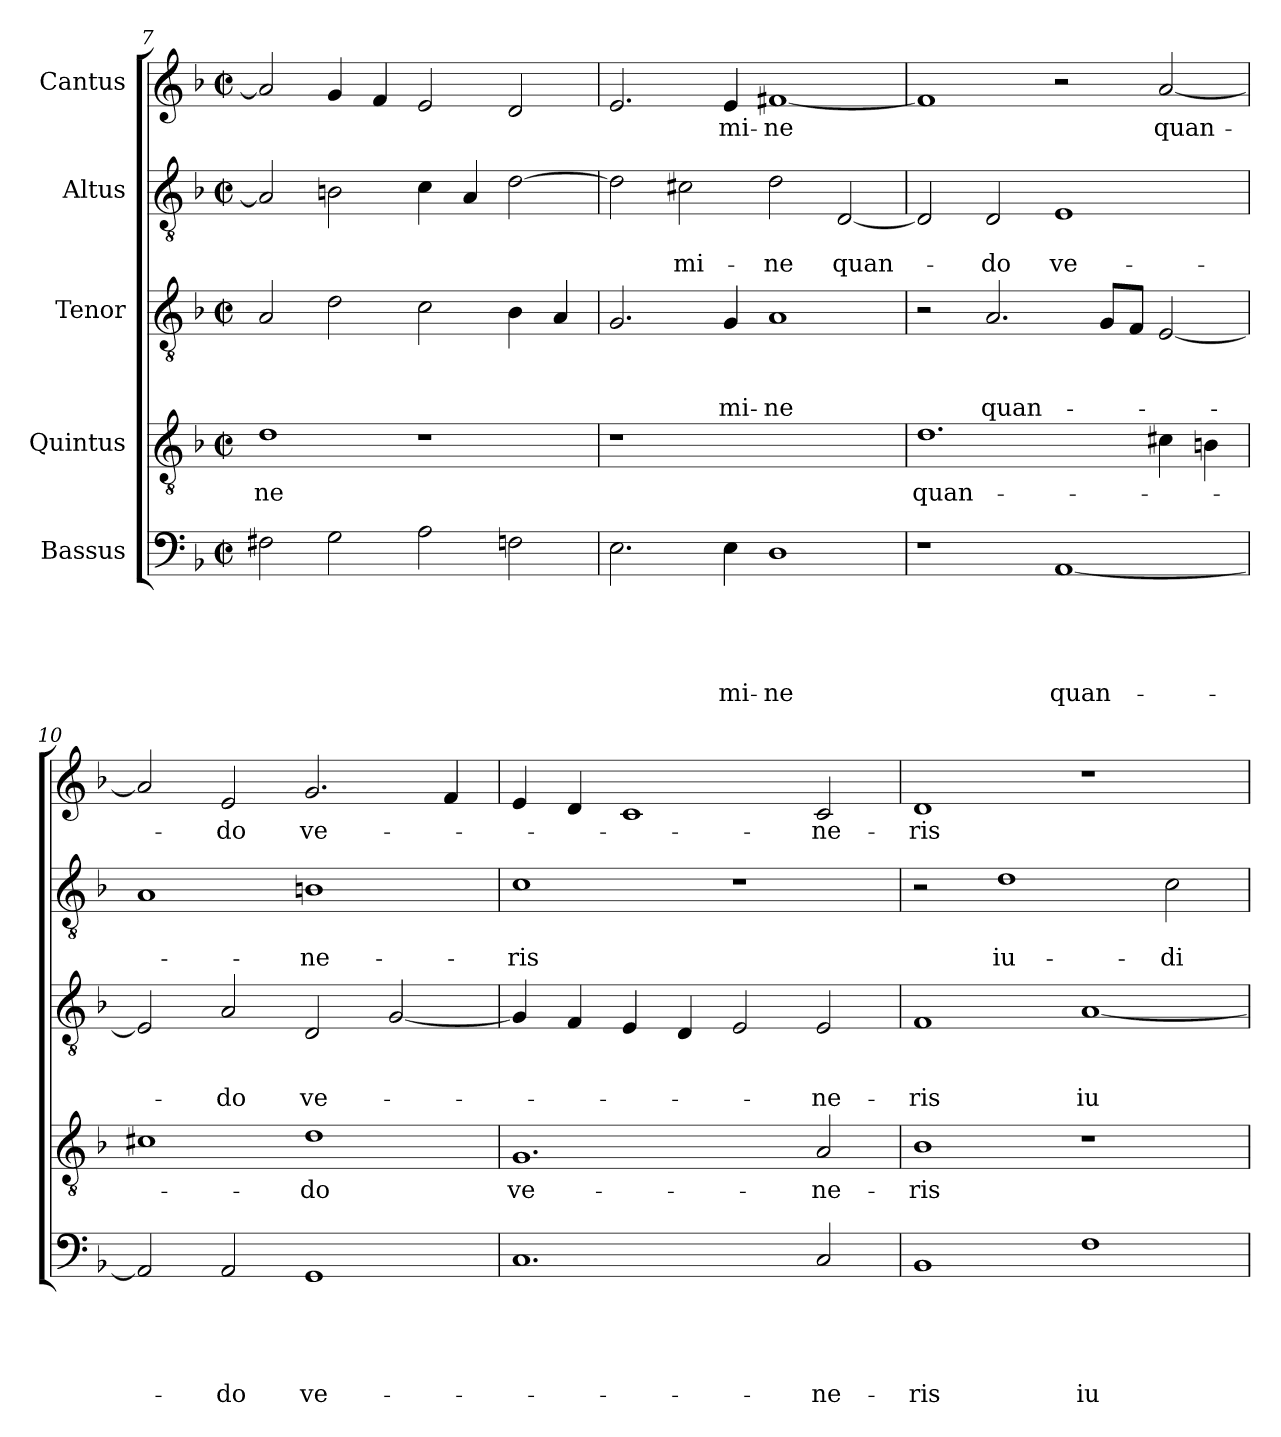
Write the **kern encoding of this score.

**kern	**text	**text	**text	**text	**text	**kern	**text	**kern	**text	**text	**text	**kern	**text	**text	**kern	**text
*part5	*part5	*part5	*part5	*part5	*part5	*part4	*part4	*part3	*part3	*part3	*part3	*part2	*part2	*part2	*part1	*part1
*staff5	*staff5	*staff5	*staff5	*staff5	*staff5	*staff4	*staff4	*staff3	*staff3	*staff3	*staff3	*staff2	*staff2	*staff2	*staff1	*staff1
*I"Bassus	*	*	*	*	*	*I"Quintus	*	*I"Tenor	*	*	*	*I"Altus	*	*	*I"Cantus	*
*clefF4	*	*	*	*	*	*clefGv2	*	*clefGv2	*	*	*	*clefGv2	*	*	*clefG2	*
*k[b-]	*	*	*	*	*	*k[b-]	*	*k[b-]	*	*	*	*k[b-]	*	*	*k[b-]	*
*F:	*	*	*	*	*	*F:	*	*F:	*	*	*	*F:	*	*	*F:	*
*M2/2	*	*	*	*	*	*M2/2	*	*M2/2	*	*	*	*M2/2	*	*	*M2/2	*
*met(c|)	*	*	*	*	*	*met(c|)	*	*met(c|)	*	*	*	*met(c|)	*	*	*met(c|)	*
=7	=7	=7	=7	=7	=7	=7	=7	=7	=7	=7	=7	=7	=7	=7	=7	=7
!	!	!	!	!	!	!	!LO:LY:b	!	!	!	!	!	!	!	!	!
2F#X\	.	.	.	.	.	1d	-ne	2A/	.	.	.	2A/]	.	.	2a/]	.
2G\	.	.	.	.	.	.	.	2d\	.	.	.	2Bn\	.	.	4g/	.
.	.	.	.	.	.	.	.	.	.	.	.	.	.	.	4f/	.
2A\	.	.	.	.	.	1r	.	2c\	.	.	.	4c\	.	.	2e/	.
.	.	.	.	.	.	.	.	.	.	.	.	4A/	.	.	.	.
2Fn\	.	.	.	.	.	.	.	4B-\	.	.	.	[2d\	.	.	2d/	.
.	.	.	.	.	.	.	.	4A/	.	.	.	.	.	.	.	.
=8	=8	=8	=8	=8	=8	=8	=8	=8	=8	=8	=8	=8	=8	=8	=8	=8
2.E\	.	.	.	.	.	1r	.	2.G/	.	.	.	2d\]	.	.	2.e/	.
!	!	!	!	!	!	!	!	!	!	!	!	!	!	!LO:LY:b	!	!
.	.	.	.	.	.	.	.	.	.	.	.	2c#X\	.	-mi-	.	.
!	!	!	!	!	!LO:LY:b	!	!	!	!	!	!LO:LY:b	!	!	!	!	!LO:LY:b
4E\	.	.	.	.	-mi-	.	.	4G/	.	.	-mi-	.	.	.	4e/	-mi-
!	!	!	!	!	!LO:LY:b	!	!	!	!	!	!LO:LY:b	!	!	!LO:LY:b	!	!LO:LY:b
1D	.	.	.	.	-ne	1ryy	.	1A	.	.	-ne	2d\	.	-ne	[1f#X	-ne
!	!	!	!	!	!	!	!	!	!	!	!	!	!	!LO:LY:b	!	!
.	.	.	.	.	.	.	.	.	.	.	.	[2D/	.	quan-	.	.
=9	=9	=9	=9	=9	=9	=9	=9	=9	=9	=9	=9	=9	=9	=9	=9	=9
!	!	!	!	!	!	!	!LO:LY:b	!	!	!	!	!	!	!	!	!
1r	.	.	.	.	.	1.d	quan-	2r	.	.	.	2D/]	.	.	1f#]	.
!	!	!	!	!	!	!	!	!	!	!	!LO:LY:b	!	!	!LO:LY:b	!	!
.	.	.	.	.	.	.	.	2.A/	.	.	quan-	2D/	.	-do	.	.
!	!	!	!	!	!LO:LY:b	!	!	!	!	!	!	!	!	!LO:LY:b	!	!
[1AA	.	.	.	.	quan-	.	.	.	.	.	.	1E	.	ve-	2r	.
.	.	.	.	.	.	.	.	8G/L	.	.	.	.	.	.	.	.
.	.	.	.	.	.	.	.	8F/J	.	.	.	.	.	.	.	.
!	!	!	!	!	!	!	!	!	!	!	!	!	!	!	!	!LO:LY:b
.	.	.	.	.	.	4c#X\	.	[2E/	.	.	.	.	.	.	[2a/	quan-
.	.	.	.	.	.	4Bn\	.	.	.	.	.	.	.	.	.	.
!!LO:PB:g=z
=10	=10	=10	=10	=10	=10	=10	=10	=10	=10	=10	=10	=10	=10	=10	=10	=10
2AA/]	.	.	.	.	.	1c#X	.	2E/]	.	.	.	1A	.	.	2a/]	.
!	!	!	!	!	!LO:LY:b	!	!	!	!	!	!LO:LY:b	!	!	!	!	!LO:LY:b
2AA/	.	.	.	.	-do	.	.	2A/	.	.	-do	.	.	.	2e/	-do
!	!	!	!	!	!LO:LY:b	!	!LO:LY:b	!	!	!	!LO:LY:b	!	!	!LO:LY:b	!	!LO:LY:b
1GG	.	.	.	.	ve-	1d	-do	2D/	.	.	ve-	1Bn	.	-ne-	2.g/	ve-
.	.	.	.	.	.	.	.	[2G/	.	.	.	.	.	.	.	.
.	.	.	.	.	.	.	.	.	.	.	.	.	.	.	4f/	.
=11	=11	=11	=11	=11	=11	=11	=11	=11	=11	=11	=11	=11	=11	=11	=11	=11
!	!	!	!	!	!	!	!LO:LY:b	!	!	!	!	!	!	!LO:LY:b	!	!
1.C	.	.	.	.	.	1.G	ve-	4G/]	.	.	.	1c	.	-ris	4e/	.
.	.	.	.	.	.	.	.	4F/	.	.	.	.	.	.	4d/	.
.	.	.	.	.	.	.	.	4E/	.	.	.	.	.	.	1c	.
.	.	.	.	.	.	.	.	4D/	.	.	.	.	.	.	.	.
.	.	.	.	.	.	.	.	2E/	.	.	.	1r	.	.	.	.
!	!	!	!	!	!LO:LY:b	!	!LO:LY:b	!	!	!	!LO:LY:b	!	!	!	!	!LO:LY:b
2C/	.	.	.	.	-ne-	2A/	-ne-	2E/	.	.	-ne-	.	.	.	2c/	-ne-
=12	=12	=12	=12	=12	=12	=12	=12	=12	=12	=12	=12	=12	=12	=12	=12	=12
!	!	!	!	!	!LO:LY:b	!	!LO:LY:b	!	!	!	!LO:LY:b	!	!	!	!	!LO:LY:b
1BB-	.	.	.	.	-ris	1B-	-ris	1F	.	.	-ris	2r	.	.	1d	-ris
!	!	!	!	!	!	!	!	!	!	!	!	!	!	!LO:LY:b	!	!
.	.	.	.	.	.	.	.	.	.	.	.	1d	.	iu-	.	.
!	!	!	!	!	!LO:LY:b	!	!	!	!	!	!LO:LY:b	!	!	!	!	!
1F	.	.	.	.	iu-	1r	.	[1A	.	.	iu-	.	.	.	1r	.
!	!	!	!	!	!	!	!	!	!	!	!	!	!	!LO:LY:b	!	!
.	.	.	.	.	.	.	.	.	.	.	.	2c\	.	-di-	.	.
=	=	=	=	=	=	=	=	=	=	=	=	=	=	=	=	=
*-	*-	*-	*-	*-	*-	*-	*-	*-	*-	*-	*-	*-	*-	*-	*-	*-
